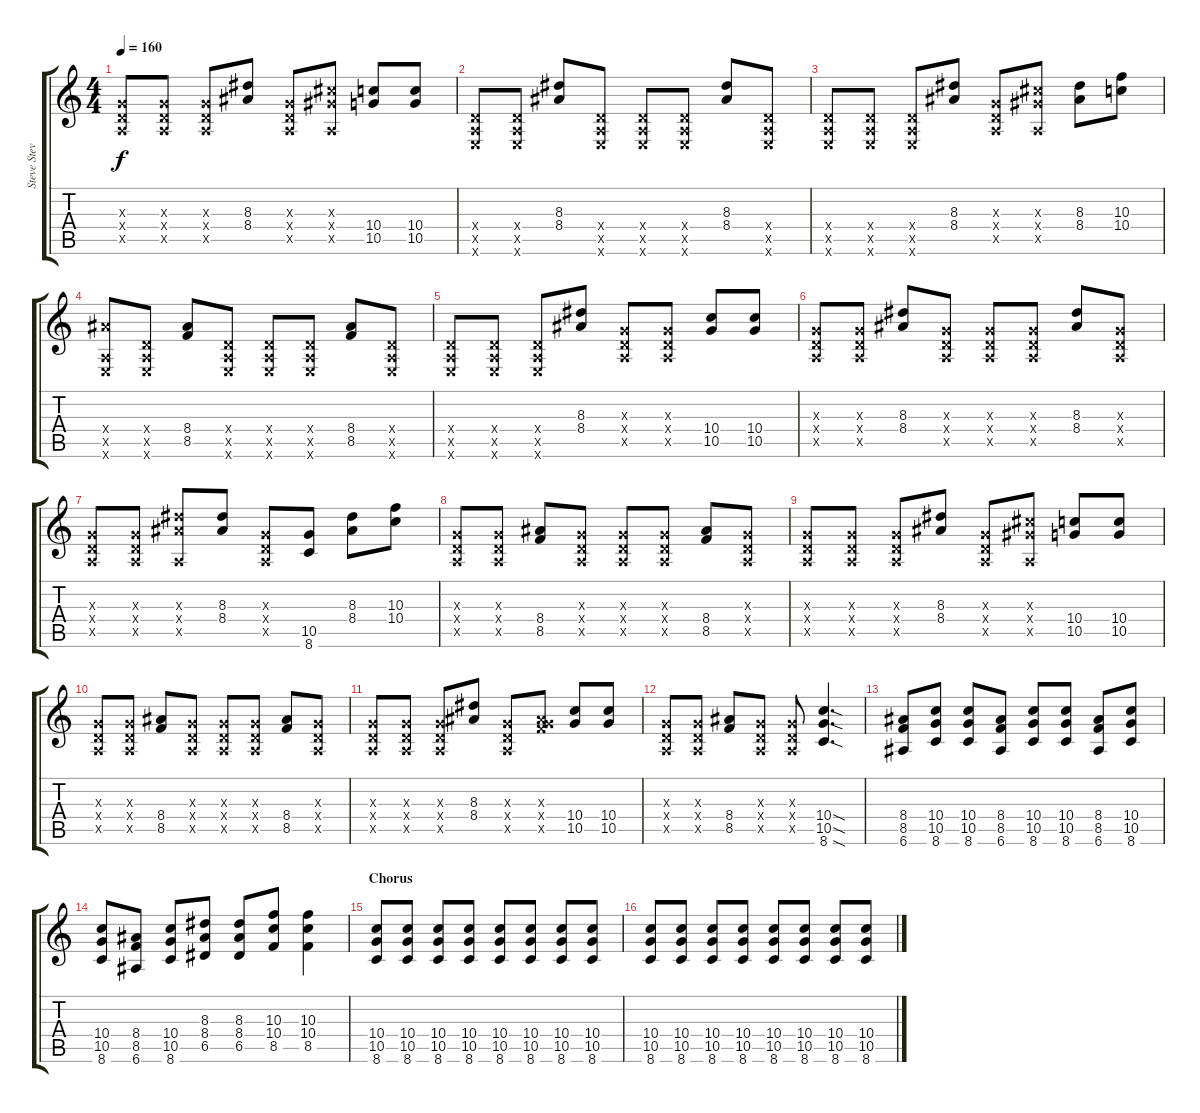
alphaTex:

\track ("Steve Stevens" "Steve Stev") {instrument distortionguitar}
\staff {score tabs}
\tuning (E4 B3 G3 D3 A2 E2) {hide}
\ts (4 4)
\tempo 160
\clef g2
\ks c
(0.3{x} 0.4{x} 0.5{x}).8{dy f} (0.3{x} 0.4{x} 0.5{x}).8 (0.3{x} 0.4{x} 0.5{x}).8 (8.3 8.4).8 (0.3{x} 0.4{x} 0.5{x}).8 (6.3{x} 6.4{x} 0.5{x}).8 (10.4 10.5).8 (10.4 10.5).8 |
(0.4{x} 0.5{x} 0.6{x}).8 (0.4{x} 0.5{x} 0.6{x}).8 (8.3 8.4).8 (0.4{x} 0.5{x} 0.6{x}).8 (0.4{x} 0.5{x} 0.6{x}).8 (0.4{x} 0.5{x} 0.6{x}).8 (8.3 8.4).8 (0.4{x} 0.5{x} 0.6{x}).8 |
(0.4{x} 0.5{x} 0.6{x}).8 (0.4{x} 0.5{x} 0.6{x}).8 (0.4{x} 0.5{x} 0.6{x}).8 (8.3 8.4).8 (0.3{x} 0.4{x} 0.5{x}).8 (6.3{x} 6.4{x} 0.5{x}).8 (8.3 8.4).8 (10.3 10.4).8 |
(8.4{x} 0.5{x} 0.6{x}).8 (0.4{x} 0.5{x} 0.6{x}).8 (8.4 8.5).8 (0.4{x} 0.5{x} 0.6{x}).8 (0.4{x} 0.5{x} 0.6{x}).8 (0.4{x} 0.5{x} 0.6{x}).8 (8.4 8.5).8 (0.4{x} 0.5{x} 0.6{x}).8 |
(0.4{x} 0.5{x} 0.6{x}).8 (0.4{x} 0.5{x} 0.6{x}).8 (0.4{x} 0.5{x} 0.6{x}).8 (8.3 8.4).8 (0.3{x} 0.4{x} 0.5{x}).8 (0.3{x} 0.4{x} 0.5{x}).8 (10.4 10.5).8 (10.4 10.5).8 |
(0.3{x} 0.4{x} 0.5{x}).8 (0.3{x} 0.4{x} 0.5{x}).8 (8.3 8.4).8 (0.3{x} 0.4{x} 0.5{x}).8 (0.3{x} 0.4{x} 0.5{x}).8 (0.3{x} 0.4{x} 0.5{x}).8 (8.3 8.4).8 (0.3{x} 0.4{x} 0.5{x}).8 |
(0.3{x} 0.4{x} 0.5{x}).8 (0.3{x} 0.4{x} 0.5{x}).8 (8.3{x} 8.4{x} 0.5{x}).8 (8.3 8.4).8 (0.3{x} 0.4{x} 0.5{x}).8 (10.5 8.6).8 (8.3 8.4).8 (10.3 10.4).8 |
(0.3{x} 0.4{x} 0.5{x}).8 (0.3{x} 0.4{x} 0.5{x}).8 (8.4 8.5).8 (0.3{x} 0.4{x} 0.5{x}).8 (0.3{x} 0.4{x} 0.5{x}).8 (0.3{x} 0.4{x} 0.5{x}).8 (8.4 8.5).8 (0.3{x} 0.4{x} 0.5{x}).8 |
(0.3{x} 0.4{x} 0.5{x}).8 (0.3{x} 0.4{x} 0.5{x}).8 (0.3{x} 0.4{x} 0.5{x}).8 (8.3 8.4).8 (0.3{x} 0.4{x} 0.5{x}).8 (6.3{x} 6.4{x} 0.5{x}).8 (10.4 10.5).8 (10.4 10.5).8 |
(0.3{x} 0.4{x} 0.5{x}).8 (0.3{x} 0.4{x} 0.5{x}).8 (8.4 8.5).8 (0.3{x} 0.4{x} 0.5{x}).8 (0.3{x} 0.4{x} 0.5{x}).8 (0.3{x} 0.4{x} 0.5{x}).8 (8.4 8.5).8 (0.3{x} 0.4{x} 0.5{x}).8 |
(0.3{x} 0.4{x} 0.5{x}).8 (0.3{x} 0.4{x} 0.5{x}).8 (0.3{x} 0.4{x} 0.5{x}).8 (8.3 8.4).8 (0.3{x} 0.4{x} 0.5{x}).8 (0.3{x} 8.4{x} 8.5{x}).8 (10.4 10.5).8 (10.4 10.5).8 |
(0.3{x} 0.4{x} 0.5{x}).8 (0.3{x} 0.4{x} 0.5{x}).8 (8.4 8.5).8 (0.3{x} 0.4{x} 0.5{x}).8 (0.3{x} 0.4{x} 0.5{x}).8 (10.4{sod} 10.5{sod} 8.6{sod}).4{d} |
(8.4 8.5 6.6).8 (10.4 10.5 8.6).8 (10.4 10.5 8.6).8 (8.4 8.5 6.6).8 (10.4 10.5 8.6).8 (10.4 10.5 8.6).8 (8.4 8.5 6.6).8 (10.4 10.5 8.6).8 |
(10.4 10.5 8.6).8 (8.4 8.5 6.6).8 (10.4 10.5 8.6).8 (8.3 8.4 6.5).8 (8.3 8.4 6.5).8 (10.3 10.4 8.5).8 (10.3 10.4 8.5).4 |
\section ("" "Chorus")
(10.4 10.5 8.6).8 (10.4 10.5 8.6).8 (10.4 10.5 8.6).8 (10.4 10.5 8.6).8 (10.4 10.5 8.6).8 (10.4 10.5 8.6).8 (10.4 10.5 8.6).8 (10.4 10.5 8.6).8 |
(10.4 10.5 8.6).8 (10.4 10.5 8.6).8 (10.4 10.5 8.6).8 (10.4 10.5 8.6).8 (10.4 10.5 8.6).8 (10.4 10.5 8.6).8 (10.4 10.5 8.6).8 (10.4 10.5 8.6).8
